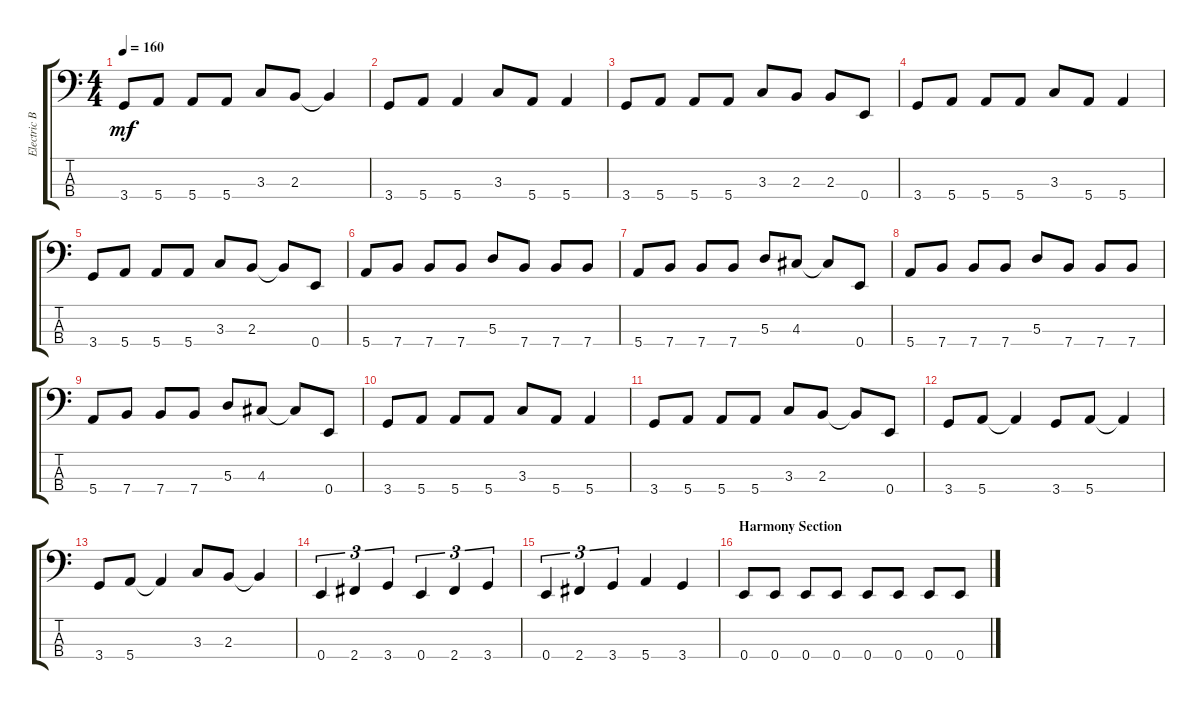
\track ("Electric Bass" "Electric B") {instrument electricbassfinger}
\staff {score tabs}
\tuning (G2 D2 A1 E1) {hide}
\ts (4 4)
\tempo 160
\clef f4
\ks c
3.4.8{dy mf} 5.4.8 5.4.8 5.4.8 3.3.8 2.3.8 2.3{t}.4 |
3.4.8 5.4.8 5.4.4 3.3.8 5.4.8 5.4.4 |
3.4.8 5.4.8 5.4.8 5.4.8 3.3.8 2.3.8 2.3.8 0.4.8 |
3.4.8 5.4.8 5.4.8 5.4.8 3.3.8 5.4.8 5.4.4 |
3.4.8 5.4.8 5.4.8 5.4.8 3.3.8 2.3.8 2.3{t}.8 0.4.8 |
5.4.8 7.4.8 7.4.8 7.4.8 5.3.8 7.4.8 7.4.8 7.4.8 |
5.4.8 7.4.8 7.4.8 7.4.8 5.3.8 4.3.8 4.3{t}.8 0.4.8 |
5.4.8 7.4.8 7.4.8 7.4.8 5.3.8 7.4.8 7.4.8 7.4.8 |
5.4.8 7.4.8 7.4.8 7.4.8 5.3.8 4.3.8 4.3{t}.8 0.4.8 |
3.4.8 5.4.8 5.4.8 5.4.8 3.3.8 5.4.8 5.4.4 |
3.4.8 5.4.8 5.4.8 5.4.8 3.3.8 2.3.8 2.3{t}.8 0.4.8 |
3.4.8 5.4.8 5.4{t}.4 3.4.8 5.4.8 5.4{t}.4 |
3.4.8 5.4.8 5.4{t}.4 3.3.8 2.3.8 2.3{t}.4 |
0.4.4{tu (3 2)} 2.4.4{tu (3 2)} 3.4.4{tu (3 2)} 0.4.4{tu (3 2)} 2.4.4{tu (3 2)} 3.4.4{tu (3 2)} |
0.4.4{tu (3 2)} 2.4.4{tu (3 2)} 3.4.4{tu (3 2)} 5.4.4 3.4.4 |
\section ("" "Harmony Section")
0.4.8 0.4.8 0.4.8 0.4.8 0.4.8 0.4.8 0.4.8 0.4.8
